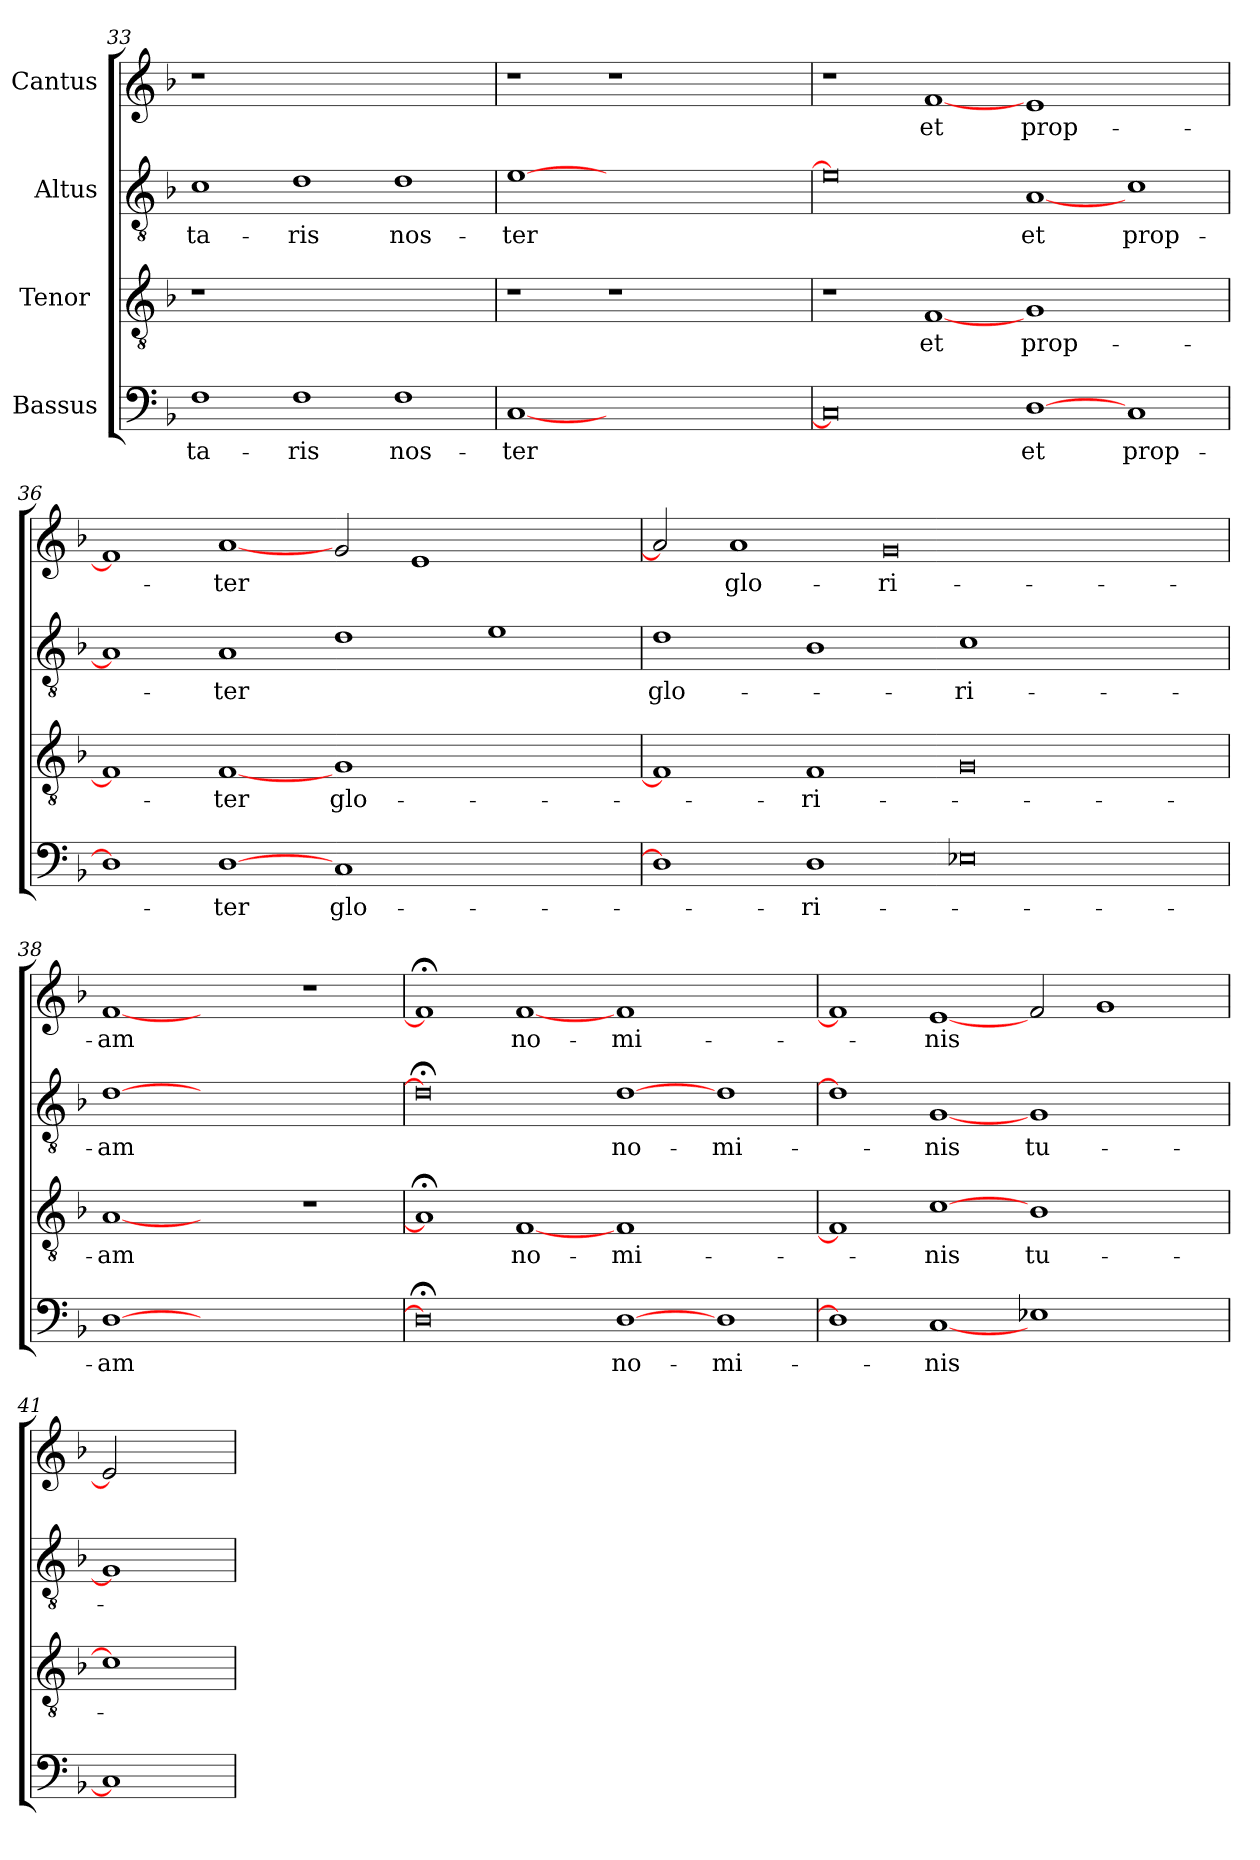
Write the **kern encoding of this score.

**kern	**text	**kern	**text	**kern	**text	**kern	**text
*part4	*part4	*part3	*part3	*part2	*part2	*part1	*part1
*staff4	*staff4	*staff3	*staff3	*staff2	*staff2	*staff1	*staff1
*I"Bassus	*	*I"Tenor 	*	*I"Altus	*	*I"Cantus	*
*clefF4	*	*clefGv2	*	*clefGv2	*	*clefG2	*
*k[b-]	*	*k[b-]	*	*k[b-]	*	*k[b-]	*
*F:	*	*F:	*	*F:	*	*F:	*
=33	=33	=33	=33	=33	=33	=33	=33
1F\	-ta-	1r	.	1c\	-ta-	1r	.
1F\	-ris	1ryy	.	1d\	-ris	1ryy	.
1F\	nos-	1ryy	.	1d\	nos-	1ryy	.
=34	=34	=34	=34	=34	=34	=34	=34
[1C/	-ter	1r	.	[1e\	-ter	1r	.
0ryy	.	1r	.	0ryy	.	1r	.
.	.	1ryy	.	.	.	1ryy	.
=35	=35	=35	=35	=35	=35	=35	=35
0C/]	.	1r	.	0e\]	.	1r	.
.	.	[1F/	et	.	.	[1f/	et
[1D\	et	1G/	prop-	[1A/	et	1e/	prop-
1C/	prop-	1ryy	.	1c\	prop-	1ryy	.
!!LO:LB:g=z
=36	=36	=36	=36	=36	=36	=36	=36
1D\]	.	1F/]	.	1A/]	.	1f/]	.
[1D\	-ter	[1F/	-ter	1A/	-ter	[1a/	-ter
1C/	glo-	1G/	glo-	1d\	.	2g/	.
.	.	.	.	.	.	1e/	.
1ryy	.	1ryy	.	1e\	.	.	.
.	.	.	.	.	.	2ryy	.
=37	=37	=37	=37	=37	=37	=37	=37
1D\]	.	1F/]	.	1d\	glo-	2a/]	.
.	.	.	.	.	.	1a/	glo-
1D\	-ri-	1F/	-ri-	1B-\	.	.	.
.	.	.	.	.	.	0g/	-ri-
0E-X\	.	0G/	.	1c\	-ri-	.	.
.	.	.	.	1ryy	.	.	.
.	.	.	.	.	.	2ryy	.
=38	=38	=38	=38	=38	=38	=38	=38
[1D\	-am	[1A/	-am	[1d\	-am	[1f/	-am
0ryy	.	1ryy	.	0ryy	.	1ryy	.
.	.	1r	.	.	.	1r	.
=39	=39	=39	=39	=39	=39	=39	=39
0D;<\]	.	1A;</]	.	0d;<\]	.	1f;</]	.
.	.	[1F/	no-	.	.	[1f/	no-
[1D\	no-	1F/	-mi-	[1d\	no-	1f/	-mi-
1D\	-mi-	1ryy	.	1d\	-mi-	1ryy	.
=40	=40	=40	=40	=40	=40	=40	=40
1D\]	.	1F/]	.	1d\]	.	1f/]	.
[1C/	-nis	[1c\	-nis	[1G/	-nis	[1e/	-nis
1E-X\	.	1B-\	tu-	1G/	tu-	2f/	.
.	.	.	.	.	.	1g/	.
2ryy	.	2ryy	.	2ryy	.	.	.
=41	=41	=41	=41	=41	=41	=41	=41
1C/]	.	1c\]	.	1G/]	.	2e/]	.
.	.	.	.	.	.	2ryy	.
=	=	=	=	=	=	=	=
*-	*-	*-	*-	*-	*-	*-	*-
